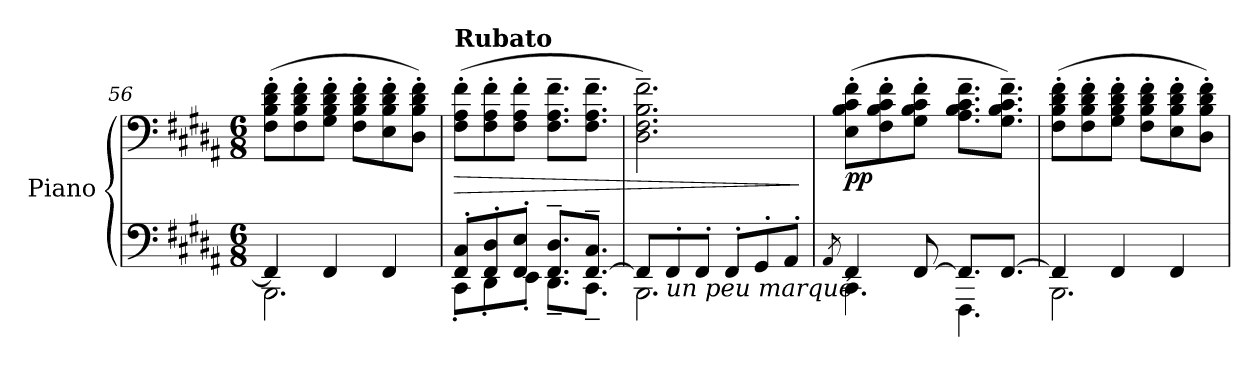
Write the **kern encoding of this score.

**kern	**kern	**dynam
*part1	*part1	*part1
*staff2	*staff1	*staff1/2
*I"Piano	*	*
*I'Pno.	*	*
*clefF4	*clefF4	*
*k[f#c#g#d#a#]	*k[f#c#g#d#a#]	*
*M6/8	*M6/8	*
=56	=56	=56
*^	*	*
4FF#/]	2.BBB\	(>8F#\' 8B\' 8d#\' 8f#\'L	.
.	.	8F#\' 8B\' 8d#\' 8f#\'	.
4FF#/	.	8G#\' 8B\' 8d#\' 8f#\'J	.
.	.	8F#\' 8B\' 8d#\' 8f#\'L	.
4FF#/	.	8E\' 8B\' 8d#\' 8f#\'	.
.	.	8D#\' 8B\' 8d#\' 8f#\'J)	.
=57	=57	=57	=57
!	!	!LO:TX:a:B:t=Rubato	!
!	!	!	!LO:HP:b
8FF#/' 8C#/'L	8CC#'\L	(>8F#\' 8A#\' 8f#\'L	>
8FF#/' 8D#/'	8DD#'\	8F#\' 8A#\' 8f#\'	.
8FF#/' 8E/'J	8EE'\J	8F#\' 8A#\' 8f#\'J	.
8.FF#/~ 8.D#/~L	8.DD#~\L	8.F#\~ 8.A#\~ 8.f#\~L	.
[8.FF#/~ 8.C#/~J	8.CC#~\J	8.F#\~ 8.A#\~ 8.f#\~J	.
!!LO:LB:g=z
=58	=58	=58	=58
8FF#/L]	2.BBB\	2.D#\~ 2.F#\~ 2.B\~ 2.f#\~)	.
!LO:TX:b:i:t=un peu marqué	!	!	!
8FF#'/	.	.	.
8FF#'/J	.	.	.
8FF#'/L	.	.	.
8GG#'/	.	.	.
8AA#'/J	.	.	.
*v	*v	*	*
.	.	]
=59	=59	=59
8qAA#/	.	.
*^	*	*
!	!	!	!LO:DY:b
4FF#/	4.CC#\	(>8E\' 8B\' 8c#\' 8f#\'L	pp
.	.	8F#\' 8B\' 8c#\' 8f#\'	.
[8FF#/	.	8G#\' 8B\' 8c#\' 8f#\'J	.
8.FF#/L]	4.FFF#\	8.A#\~ 8.B\~ 8.c#\~ 8.f#\~L	.
[8.FF#/J	.	8.G#\~ 8.B\~ 8.c#\~ 8.f#\~J)	.
=60	=60	=60	=60
4FF#/]	2.BBB\	(>8F#\' 8B\' 8d#\' 8f#\'L	.
.	.	8F#\' 8B\' 8d#\' 8f#\'	.
4FF#/	.	8G#\' 8B\' 8d#\' 8f#\'J	.
.	.	8F#\' 8B\' 8d#\' 8f#\'L	.
4FF#/	.	8E\' 8B\' 8d#\' 8f#\'	.
.	.	8D#\' 8B\' 8d#\' 8f#\'J)	.
*v	*v	*	*
=	=	=
*-	*-	*-
